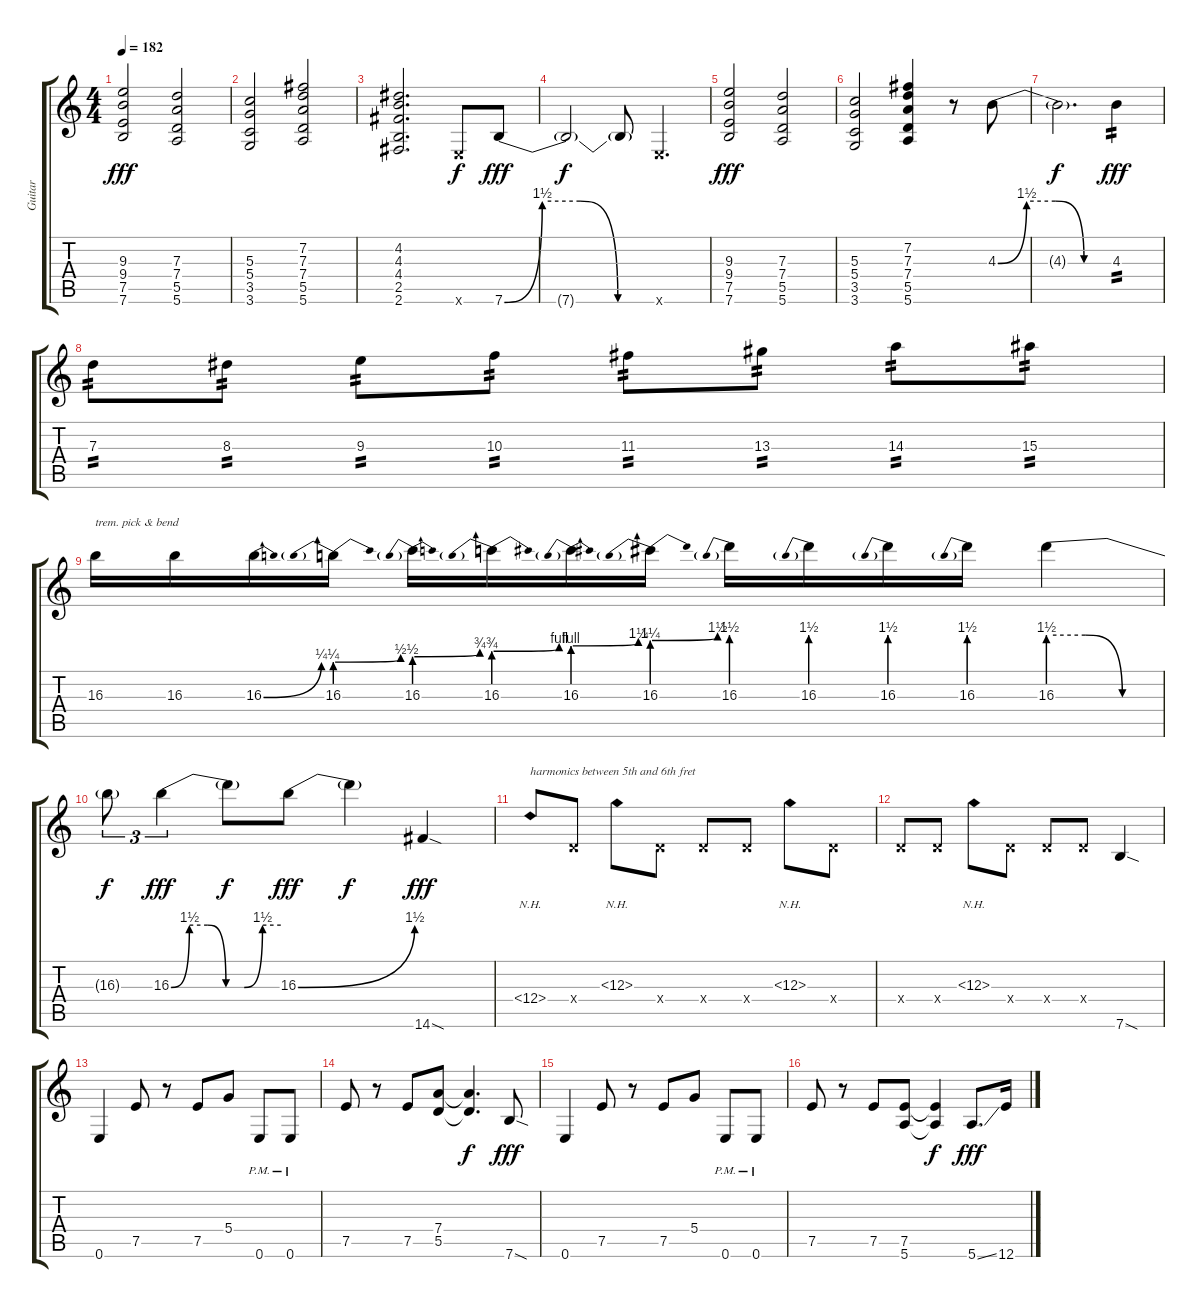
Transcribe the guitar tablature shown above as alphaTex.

\track ("Guitar" "Guitar") {instrument distortionguitar}
\staff {score tabs}
\tuning (E4 B3 G3 D3 A2 E2) {hide}
\ts (4 4)
\tempo 182
\clef g2
\ks c
(9.3 9.4 7.5 7.6).2{dy fff instrument distortionguitar} (7.3 7.4 5.5 5.6).2 |
(5.3 5.4 3.5 3.6).2 (7.2 7.3 7.4 5.5 5.6).2 |
(4.2 4.3 4.4 2.5 2.6).2{d} 0.6{x}.8{dy f} 7.6{be (custom 0 0 15 6 30 6 45 0 60 0)}.8{dy fff} |
7.6{t}.2{dy f} 7.6{t}.8 0.6{x}.4{d} |
(9.3 9.4 7.5 7.6).2{dy fff} (7.3 7.4 5.5 5.6).2 |
(5.3 5.4 3.5 3.6).2 (7.2 7.3 7.4 5.5 5.6).4 r.8 4.3{be (custom 0 0 15 6 30 6 45 0 60 0)}.8 |
4.3{t}.2{d dy f} 4.3.4{tp 2 dy fff} |
7.3.8{tp 2} 8.3.8{tp 2} 9.3.8{tp 2} 10.3.8{tp 2} 11.3.8{tp 2} 13.3.8{tp 2} 14.3.8{tp 2} 15.3.8{tp 2} |
16.3.16{txt "trem. pick & bend"} 16.3.16 16.3{be (bend 0 0 60 1)}.16 16.3{be (prebendbend 0 1 60 2)}.16 16.3{be (prebendbend 0 2 60 3)}.16 16.3{be (prebendbend 0 3 60 4)}.16 16.3{be (prebendbend 0 4 60 5)}.16 16.3{be (prebendbend 0 5 60 6)}.16 16.3{be (prebend 0 6 60 6)}.16 16.3{be (prebend 0 6 60 6)}.16 16.3{be (prebend 0 6 60 6)}.16 16.3{be (prebend 0 6 60 6)}.16 16.3{be (custom 0 6 20 6 40 0 60 0)}.4 |
16.3{t}.8{tu (3 2) dy f} 16.3{be (custom 0 0 10 6 20 6 30 0 40 0 50 6 60 6)}.4{tu (3 2) dy fff} 16.3{t}.8{dy f} 16.3{be (bend 0 0 60 6)}.8{dy fff} 16.3{t}.4{dy f} 14.6{sod}.4{dy fff} |
6.4{nh}.8{txt "harmonics between 5th and 6th fret"} 0.4{x}.8 6.3{nh}.8 0.4{x}.8 0.4{x}.8 0.4{x}.8 6.3{nh}.8 0.4{x}.8 |
0.4{x}.8 0.4{x}.8 6.3{nh}.8 0.4{x}.8 0.4{x}.8 0.4{x}.8 7.6{sod}.4 |
0.6.4 7.5.8 r.8 7.5.8 5.4.8 0.6{pm}.8 0.6{pm}.8 |
7.5.8 r.8 7.5.8 (7.4 5.5).8 (7.4{t} 5.5{t}).4{d dy f} 7.6{sod}.8{dy fff} |
0.6.4 7.5.8 r.8 7.5.8 5.4.8 0.6{pm}.8 0.6{pm}.8 |
7.5.8 r.8 7.5.8 (7.5 5.6).8 (7.5{t} 5.6{t}).4{dy f} 5.6{ss}.8{d dy fff} 12.6.16
